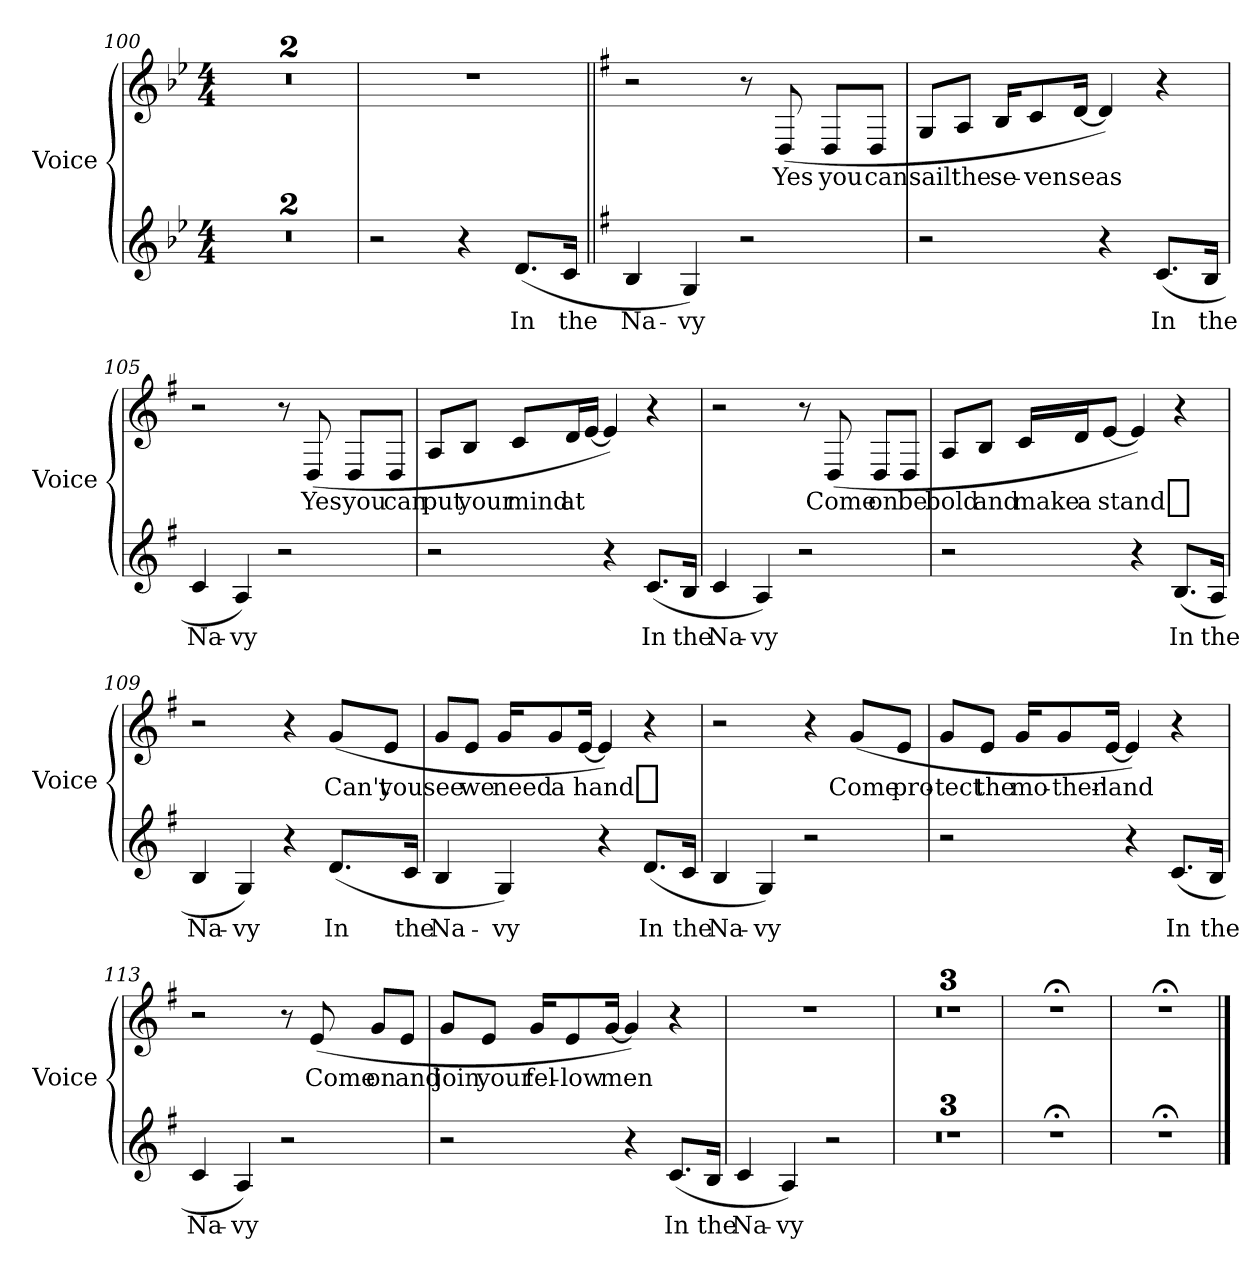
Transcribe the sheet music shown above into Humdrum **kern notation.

**kern	**text	**kern	**text
*part2	*part2	*part1	*part1
*staff2	*staff2	*staff1	*staff1
*I"Voice	*	*I"Voice	*
*I'Voice	*	*I'Voice	*
*clefG2	*	*clefG2	*
*k[b-e-]	*	*k[b-e-]	*
*g:	*	*g:	*
*M4/4	*	*M4/4	*
=100	=100	=100	=100
1r	.	1r	.
=101	=101	=101	=101
1r	.	1r	.
=102	=102	=102	=102
2r	.	1r	.
4r	.	.	.
!	!LO:LY:b	!	!
(<8.d/L	In	.	.
!	!LO:LY:b	!	!
16c/Jk	the	.	.
=103||	=103||	=103||	=103||
*k[f#]	*	*k[f#]	*
!	!LO:LY:b	!	!
4B/	Na-	2r	.
!	!LO:LY:b	!	!
4G/)	-vy	.	.
2r	.	8r	.
!	!	!	!LO:LY:b
.	.	(<8D/	Yes
!	!	!	!LO:LY:b
.	.	8D/L	you
!	!	!	!LO:LY:b
.	.	8D/J	can
=104	=104	=104	=104
!	!	!	!LO:LY:b
2r	.	8G/L	sail
!	!	!	!LO:LY:b
.	.	8A/J	the
!	!	!	!LO:LY:b
.	.	16B/KL	se-
!	!	!	!LO:LY:b
.	.	8c/	-ven
!	!	!	!LO:LY:b
.	.	[16d/Jk	seas
4r	.	4d/])	.
!	!LO:LY:b	!	!
(<8.c/L	In	4r	.
!	!LO:LY:b	!	!
16B/Jk	the	.	.
=105	=105	=105	=105
!	!LO:LY:b	!	!
4c/	Na-	2r	.
!	!LO:LY:b	!	!
4A/)	-vy	.	.
2r	.	8r	.
!	!	!	!LO:LY:b
.	.	(<8D/	Yes
!	!	!	!LO:LY:b
.	.	8D/L	you
!	!	!	!LO:LY:b
.	.	8D/J	can
=106	=106	=106	=106
!	!	!	!LO:LY:b
2r	.	8A/L	put
!	!	!	!LO:LY:b
.	.	8B/J	your
!	!	!	!LO:LY:b
.	.	8c/L	mind
!	!	!	!LO:LY:b
.	.	16d/L	at
.	.	[16e/JJ	.
4r	.	4e/])	.
!	!LO:LY:b	!	!
(<8.c/L	In	4r	.
!	!LO:LY:b	!	!
16B/Jk	the	.	.
=107	=107	=107	=107
!	!LO:LY:b	!	!
4c/	Na-	2r	.
!	!LO:LY:b	!	!
4A/)	-vy	.	.
2r	.	8r	.
!	!	!	!LO:LY:b
.	.	(<8D/	Come
!	!	!	!LO:LY:b
.	.	8D/L	on
!	!	!	!LO:LY:b
.	.	8D/J	be
=108	=108	=108	=108
!	!	!	!LO:LY:b
2r	.	8A/L	bold
!	!	!	!LO:LY:b
.	.	8B/J	and
!	!	!	!LO:LY:b
.	.	16c/LL	make
!	!	!	!LO:LY:b
.	.	16d/J	a
!	!	!	!LO:LY:b
.	.	[8e/J	stand__
4r	.	4e/])	.
!	!LO:LY:b	!	!
(<8.B/L	In	4r	.
!	!LO:LY:b	!	!
16A/Jk	the	.	.
=109	=109	=109	=109
!	!LO:LY:b	!	!
4B/	Na-	2r	.
!	!LO:LY:b	!	!
4G/)	-vy	.	.
4r	.	4r	.
!	!LO:LY:b	!	!LO:LY:b
(<8.d/L	In	(<8g/L	Can't
!	!	!	!LO:LY:b
.	.	8e/J	you
!	!LO:LY:b	!	!
16c/Jk	the	.	.
=110	=110	=110	=110
!	!LO:LY:b	!	!LO:LY:b
4B/	Na-	8g/L	see
!	!	!	!LO:LY:b
.	.	8e/J	we
!	!LO:LY:b	!	!LO:LY:b
4G/)	-vy	16g/KL	need
!	!	!	!LO:LY:b
.	.	8g/	a
!	!	!	!LO:LY:b
.	.	[16e/Jk	hand__
4r	.	4e/])	.
!	!LO:LY:b	!	!
(<8.d/L	In	4r	.
!	!LO:LY:b	!	!
16c/Jk	the	.	.
=111	=111	=111	=111
!	!LO:LY:b	!	!
4B/	Na-	2r	.
!	!LO:LY:b	!	!
4G/)	-vy	.	.
2r	.	4r	.
!	!	!	!LO:LY:b
.	.	(<8g/L	Come
!	!	!	!LO:LY:b
.	.	8e/J	pro-
=112	=112	=112	=112
!	!	!	!LO:LY:b
2r	.	8g/L	-tect
!	!	!	!LO:LY:b
.	.	8e/J	the
!	!	!	!LO:LY:b
.	.	16g/KL	mo-
!	!	!	!LO:LY:b
.	.	8g/	-ther-
!	!	!	!LO:LY:b
.	.	[16e/Jk	-land_
4r	.	4e/])	.
!	!LO:LY:b	!	!
(<8.c/L	In	4r	.
!	!LO:LY:b	!	!
16B/Jk	the	.	.
=113	=113	=113	=113
!	!LO:LY:b	!	!
4c/	Na-	2r	.
!	!LO:LY:b	!	!
4A/)	-vy	.	.
2r	.	8r	.
!	!	!	!LO:LY:b
.	.	(<8e/	Come
!	!	!	!LO:LY:b
.	.	8g/L	on
!	!	!	!LO:LY:b
.	.	8e/J	and
=114	=114	=114	=114
!	!	!	!LO:LY:b
2r	.	8g/L	join
!	!	!	!LO:LY:b
.	.	8e/J	your
!	!	!	!LO:LY:b
.	.	16g/KL	fel-
!	!	!	!LO:LY:b
.	.	8e/	-low
!	!	!	!LO:LY:b
.	.	[16g/Jk	men
4r	.	4g/])	.
!	!LO:LY:b	!	!
(<8.c/L	In	4r	.
!	!LO:LY:b	!	!
16B/Jk	the	.	.
=115	=115	=115	=115
!	!LO:LY:b	!	!
4c/	Na-	1r	.
!	!LO:LY:b	!	!
4A/)	-vy	.	.
2r	.	.	.
=116	=116	=116	=116
1r	.	1r	.
=117	=117	=117	=117
1r	.	1r	.
=118	=118	=118	=118
1r	.	1r	.
=118X1	=118X1	=118X1	=118X1
1r;<	.	1r;<	.
=118X2	=118X2	=118X2	=118X2
1r;<	.	1r;<	.
==	==	==	==
*-	*-	*-	*-
